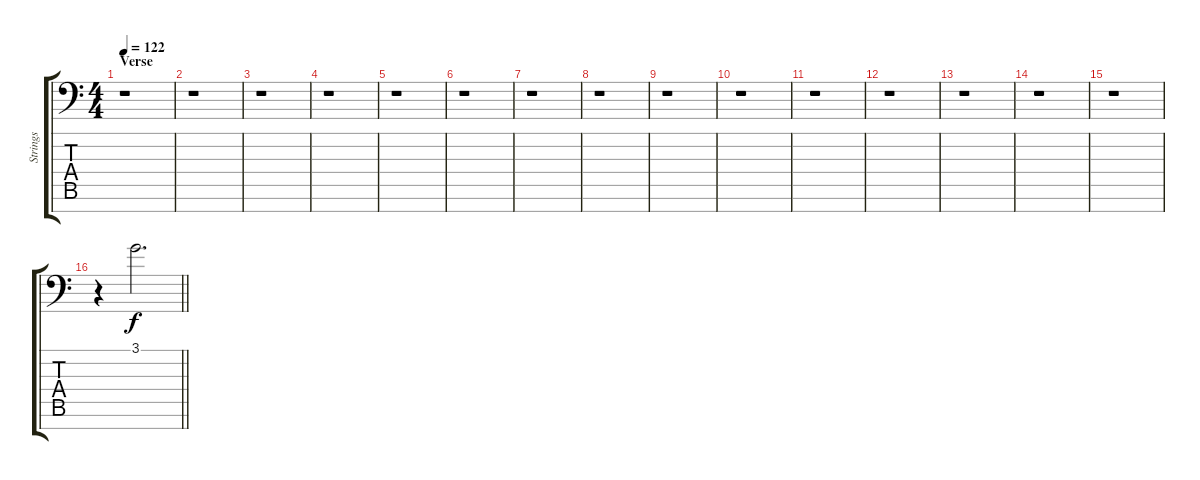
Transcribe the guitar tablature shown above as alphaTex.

\track ("Strings" "Strings") {instrument stringensemble1}
\staff {score tabs}
\tuning (E4 B3 G3 D3 A2 E2 Bb1) {hide}
\ts (4 4)
\section ("" "Verse")
\tempo 122
\clef f4
\ks c
r.1{dy mp} |
r.1 |
r.1 |
r.1 |
r.1 |
r.1 |
r.1 |
r.1 |
r.1 |
r.1 |
r.1 |
r.1 |
r.1 |
r.1 |
r.1 |
\barLineRight lightlight
r.4{volume 0} 3.1.2{d dy f volume 11}
